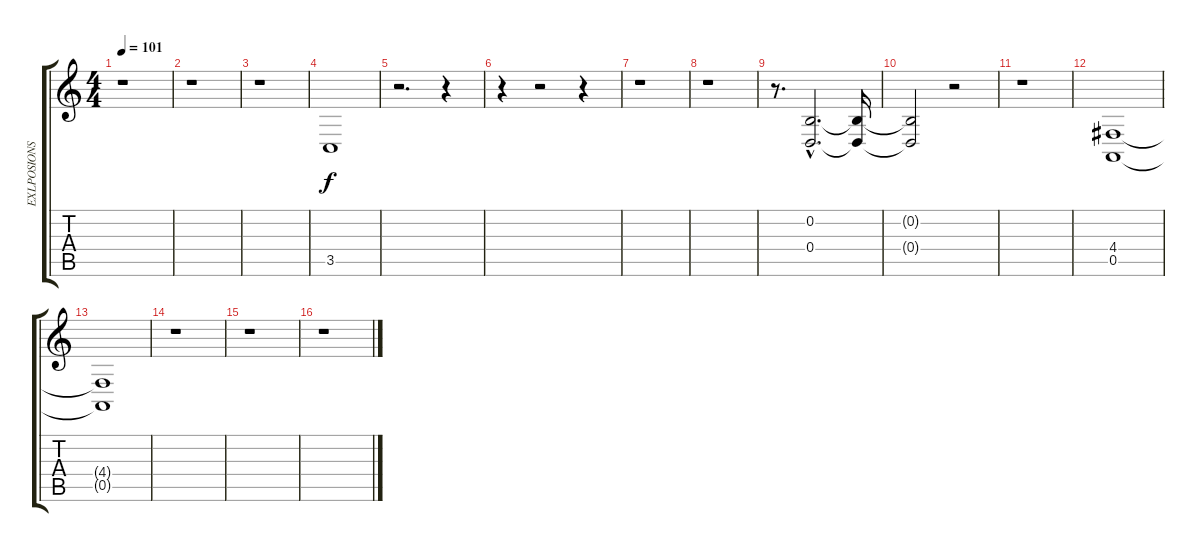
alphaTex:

\track ("EXLPOSIONS1" "EXLPOSIONS") {instrument gunshot}
\staff {score tabs}
\tuning (E4 B3 G3 D3 A2 E2) {hide}
\ts (4 4)
\tempo 101
\clef g2
\ks c
r.1{dy f} |
r.1 |
r.1 |
3.5.1 |
r.2{d} r.4 |
r.4 r.2 r.4 |
r.1 |
r.1 |
r.8{d} (0.2{hac} 0.4{hac}).2{d} (0.2{t} 0.4{t}).16 |
(0.2{t} 0.4{t}).2 r.2 |
r.1 |
(4.4 0.5).1 |
(4.4{t} 0.5{t}).1 |
r.1 |
r.1 |
r.1
